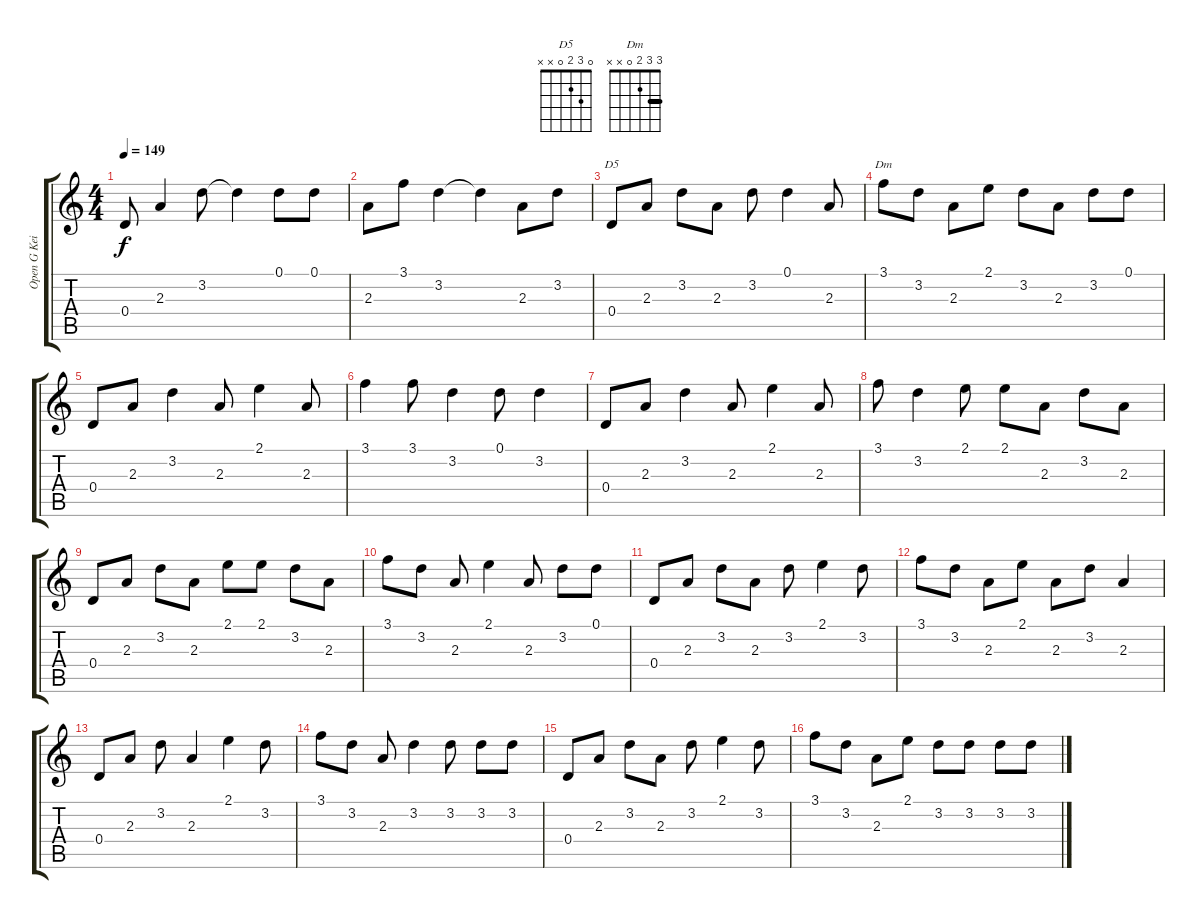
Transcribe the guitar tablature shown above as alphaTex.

\track ("Open G Keith" "Open G Kei") {instrument overdrivenguitar}
\staff {score tabs}
\tuning (D4 B3 G3 D3 G2 D2) {hide}
\chord ("D5" 0 3 2 0 x x)
\chord ("Dm" 3 3 2 0 x x) {barre 3}
\ts (4 4)
\tempo 149
\clef g2
\ks c
0.4.8{dy f} 2.3.4 3.2.8 3.2{t}.4 0.1.8 0.1.8 |
2.3.8 3.1.8 3.2.4 3.2{t}.4 2.3.8 3.2.8 |
0.4.8{ch "D5"} 2.3.8 3.2.8 2.3.8 3.2.8 0.1.4 2.3.8 |
3.1.8{ch "Dm"} 3.2.8 2.3.8 2.1.8 3.2.8 2.3.8 3.2.8 0.1.8 |
0.4.8 2.3.8 3.2.4 2.3.8 2.1.4 2.3.8 |
3.1.4 3.1.8 3.2.4 0.1.8 3.2.4 |
0.4.8 2.3.8 3.2.4 2.3.8 2.1.4 2.3.8 |
3.1.8 3.2.4 2.1.8 2.1.8 2.3.8 3.2.8 2.3.8 |
0.4.8 2.3.8 3.2.8 2.3.8 2.1.8 2.1.8 3.2.8 2.3.8 |
3.1.8 3.2.8 2.3.8 2.1.4 2.3.8 3.2.8 0.1.8 |
0.4.8 2.3.8 3.2.8 2.3.8 3.2.8 2.1.4 3.2.8 |
3.1.8 3.2.8 2.3.8 2.1.8 2.3.8 3.2.8 2.3.4 |
0.4.8 2.3.8 3.2.8 2.3.4 2.1.4 3.2.8 |
3.1.8 3.2.8 2.3.8 3.2.4 3.2.8 3.2.8 3.2.8 |
0.4.8 2.3.8 3.2.8 2.3.8 3.2.8 2.1.4 3.2.8 |
3.1.8 3.2.8 2.3.8 2.1.8 3.2.8 3.2.8 3.2.8 3.2.8
